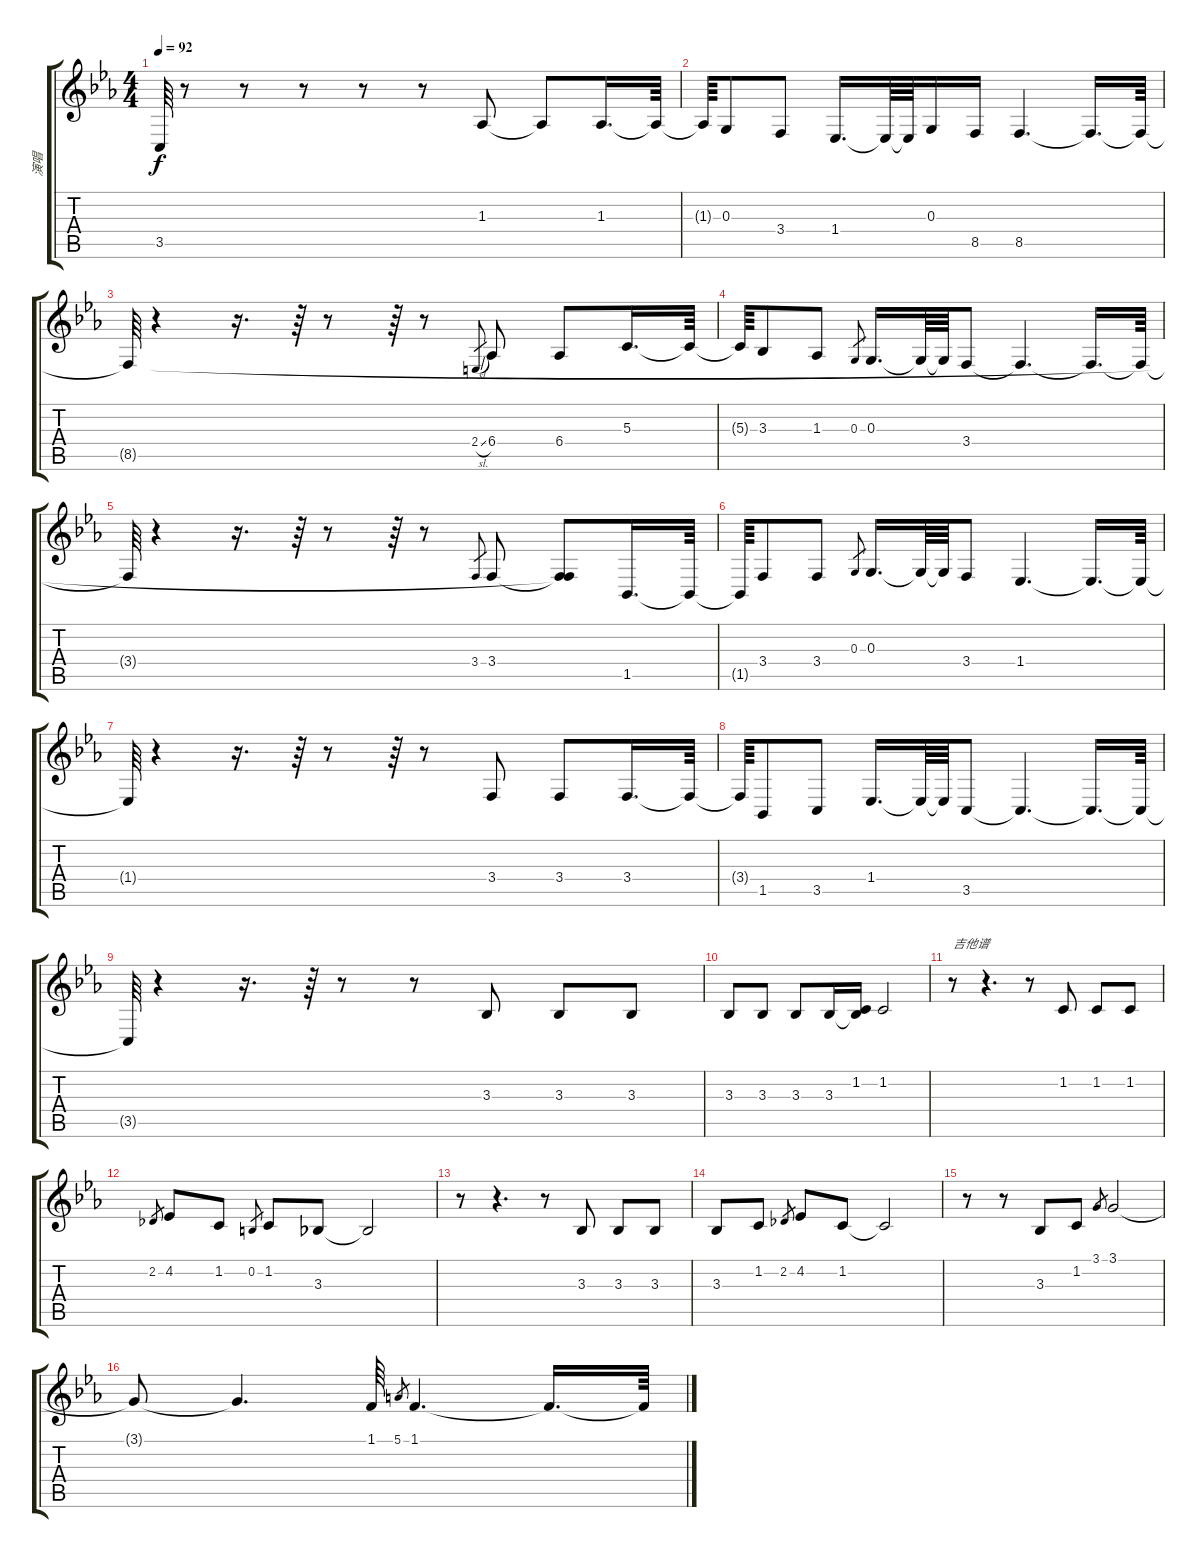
\track ("演唱" "演唱") {instrument acousticgrandpiano}
\staff {score tabs}
\tuning (E4 B3 G3 D3 A2 E2) {hide}
\ts (4 4)
\tempo 92
\clef g2
\ks eb
3.5{t}.64{dy f} r.8 r.8 r.8 r.8 r.8 1.3.8 1.3{t}.8 1.3.16{d} 1.3{t}.64 |
1.3{t}.64 0.3.8 3.4.8 1.4.16{d} 1.4{t}.64 1.4{t}.64 0.3.16 8.5.16 8.5.4{d} 8.5{t}.16{d} 8.5{t}.64 |
8.5{t}.64 r.4 r.16{d} r.64 r.8 r.64 r.8 2.4{sl}.8{gr} 6.4.8 6.4.8 5.3.16{d} 5.3{t}.64 |
5.3{t}.64 3.3.8 1.3.8 0.3.8{gr} 0.3.16{d} 0.3{t}.64 0.3{t}.64 3.4.8 3.4{t}.4{d} 3.4{t}.16{d} 3.4{t}.64 |
3.4{t}.64 r.4 r.16{d} r.64 r.8 r.64 r.8 3.4.8{gr} 3.4.8 (3.4{t} 8.5{t}).8 1.5.16{d} 1.5{t}.64 |
1.5{t}.64 3.4.8 3.4.8 0.3.8{gr} 0.3.16{d} 0.3{t}.64 0.3{t}.64 3.4.8 1.4.4{d} 1.4{t}.16{d} 1.4{t}.64 |
1.4{t}.64 r.4 r.16{d} r.64 r.8 r.64 r.8 3.4.8 3.4.8 3.4.16{d} 3.4{t}.64 |
3.4{t}.64 1.5.8 3.5.8 1.4.16{d} 1.4{t}.64 1.4{t}.64 3.5.8 3.5{t}.4{d} 3.5{t}.16{d} 3.5{t}.64 |
3.5{t}.64 r.4 r.16{d} r.64 r.8 r.8 3.3.8 3.3.8 3.3.8 |
3.3.8 3.3.8 3.3.8 3.3.16 (1.2 3.3{t}).16 1.2.2 |
r.8{txt "吉他谱"} r.4{d} r.8 1.2.8 1.2.8 1.2.8 |
2.2.8{gr} 4.2.8 1.2.8 0.2.8{gr} 1.2.8 3.3.8 3.3{t}.2 |
r.8 r.4{d} r.8 3.3.8 3.3.8 3.3.8 |
3.3.8 1.2.8 2.2.8{gr} 4.2.8 1.2.8 1.2{t}.2 |
r.8 r.8 3.3.8 1.2.8 3.1.8{gr} 3.1.2 |
3.1{t}.8 3.1{t}.4{d} 1.1.64 5.1.8{gr} 1.1.4{d} 1.1{t}.16{d} 1.1{t}.64
